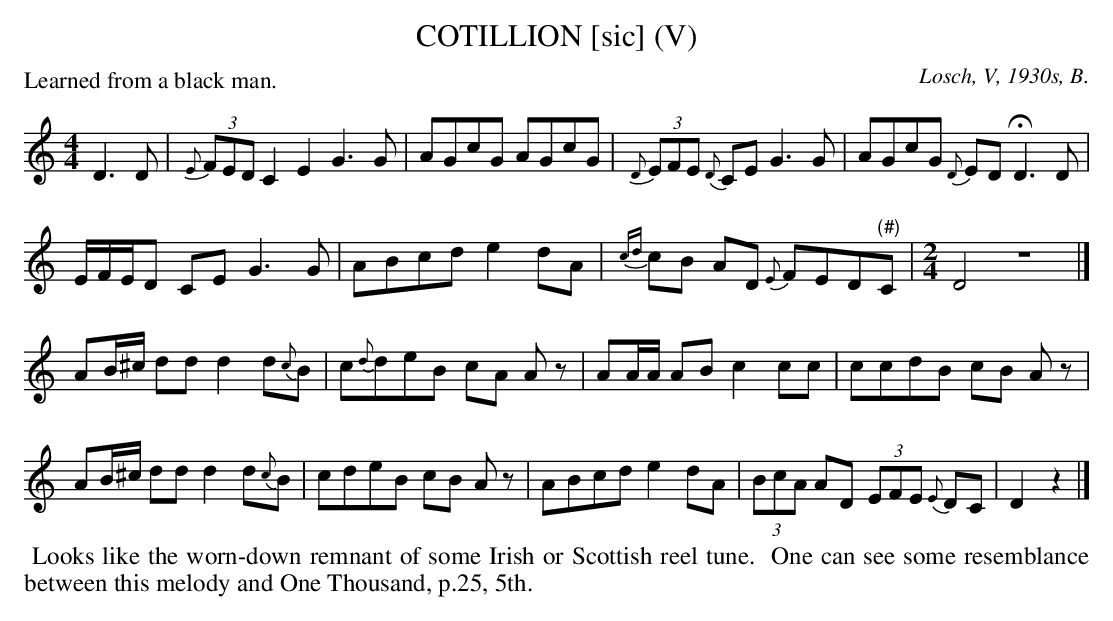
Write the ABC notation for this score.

X:1
T: COTILLION [sic] (V)
P: Learned from a black man.
O: Losch, V, 1930s, B.
M: 4/4
L: 1/8
K: C
D3D | (3{E}FED C2E2 G3G | AGcG AGcG | (3{D}EFE {D}CE G3G | AGcG {D}ED HD3D |
E/F/E/D CE G3G | ABcd e2dA | {cd}cB AD {E}FED"^(#)"C |[M:2/4] D4 z4 |]
AB/^c/ dd d2 d{c}B | c{d}deB cA Az | AA/A/ AB c2cc | ccdB cB Az |
AB/^c/ dd d2 d{c}B | cdeB cB Az | ABcd e2dA | (3BcA AD (3EFE {E}DC | D2 z2 |]
